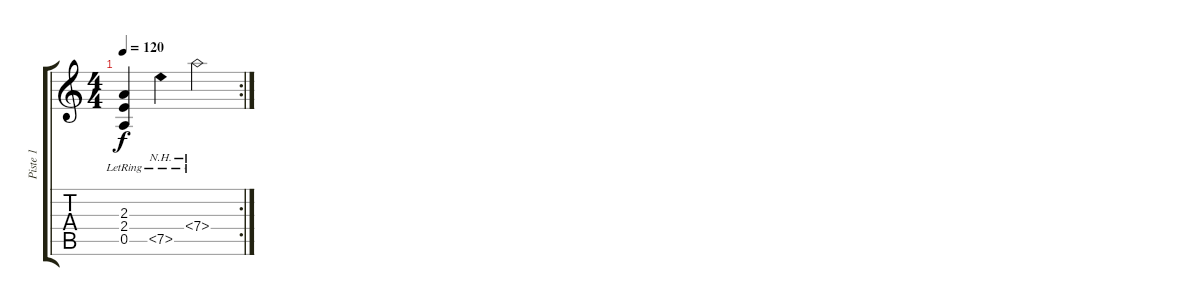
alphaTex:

\track ("Piste 1" "Piste 1") {instrument acousticguitarnylon}
\staff {score tabs}
\tuning (E4 B3 G3 D3 A2 E2) {hide}
\rc 2
\ts (4 4)
\tempo 120
\clef g2
\ks c
(2.3{lr} 2.4{lr} 0.5).4{dy f} 7.5{nh lr}.4 7.4{nh lr}.2
